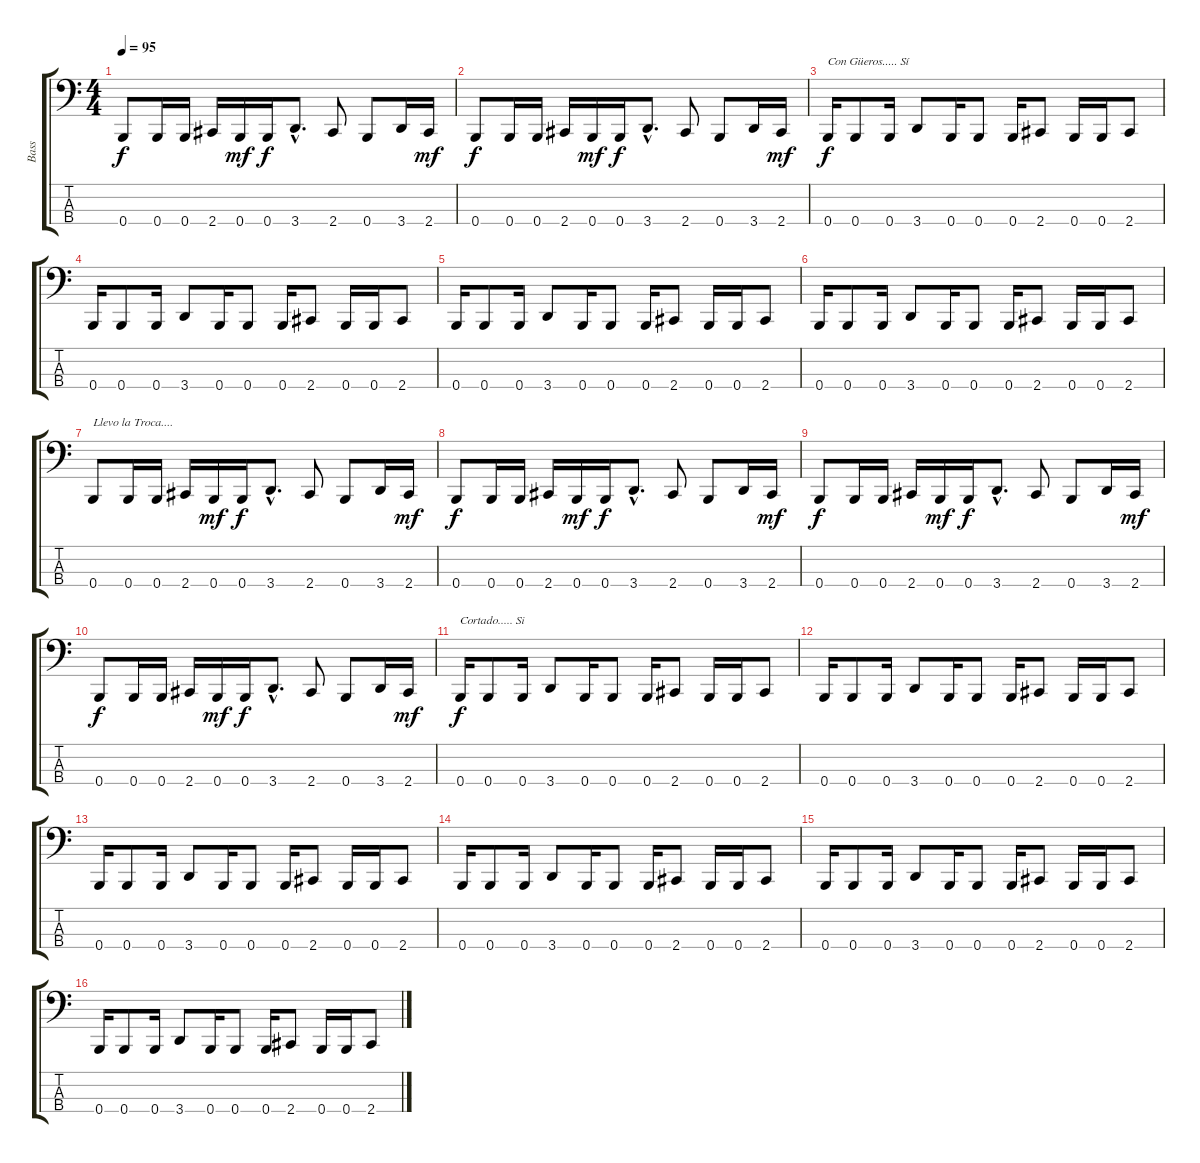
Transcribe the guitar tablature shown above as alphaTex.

\track ("Bass" "Bass") {instrument electricbasspick}
\staff {score tabs}
\tuning (E2 B1 Gb1 B0) {hide}
\ts (4 4)
\tempo 95
\clef f4
\ks c
0.4.8{dy f} 0.4.16 0.4.16 2.4.16 0.4.16{dy mf} 0.4.16{dy f} 3.4{hac}.8{d} 2.4.8 0.4.8 3.4.16 2.4.16{dy mf} |
0.4.8{dy f} 0.4.16 0.4.16 2.4.16 0.4.16{dy mf} 0.4.16{dy f} 3.4{hac}.8{d} 2.4.8 0.4.8 3.4.16 2.4.16{dy mf} |
0.4.16{txt "Con Güeros..... Sí" dy f} 0.4.8 0.4.16 3.4.8 0.4.16 0.4.8 0.4.16 2.4.8 0.4.16 0.4.16 2.4.8 |
0.4.16 0.4.8 0.4.16 3.4.8 0.4.16 0.4.8 0.4.16 2.4.8 0.4.16 0.4.16 2.4.8 |
0.4.16 0.4.8 0.4.16 3.4.8 0.4.16 0.4.8 0.4.16 2.4.8 0.4.16 0.4.16 2.4.8 |
0.4.16 0.4.8 0.4.16 3.4.8 0.4.16 0.4.8 0.4.16 2.4.8 0.4.16 0.4.16 2.4.8 |
0.4.8{txt "Llevo la Troca...."} 0.4.16 0.4.16 2.4.16 0.4.16{dy mf} 0.4.16{dy f} 3.4{hac}.8{d} 2.4.8 0.4.8 3.4.16 2.4.16{dy mf} |
0.4.8{dy f} 0.4.16 0.4.16 2.4.16 0.4.16{dy mf} 0.4.16{dy f} 3.4{hac}.8{d} 2.4.8 0.4.8 3.4.16 2.4.16{dy mf} |
0.4.8{dy f} 0.4.16 0.4.16 2.4.16 0.4.16{dy mf} 0.4.16{dy f} 3.4{hac}.8{d} 2.4.8 0.4.8 3.4.16 2.4.16{dy mf} |
0.4.8{dy f} 0.4.16 0.4.16 2.4.16 0.4.16{dy mf} 0.4.16{dy f} 3.4{hac}.8{d} 2.4.8 0.4.8 3.4.16 2.4.16{dy mf} |
0.4.16{txt "Cortado..... Si" dy f} 0.4.8 0.4.16 3.4.8 0.4.16 0.4.8 0.4.16 2.4.8 0.4.16 0.4.16 2.4.8 |
0.4.16 0.4.8 0.4.16 3.4.8 0.4.16 0.4.8 0.4.16 2.4.8 0.4.16 0.4.16 2.4.8 |
0.4.16 0.4.8 0.4.16 3.4.8 0.4.16 0.4.8 0.4.16 2.4.8 0.4.16 0.4.16 2.4.8 |
0.4.16 0.4.8 0.4.16 3.4.8 0.4.16 0.4.8 0.4.16 2.4.8 0.4.16 0.4.16 2.4.8 |
0.4.16 0.4.8 0.4.16 3.4.8 0.4.16 0.4.8 0.4.16 2.4.8 0.4.16 0.4.16 2.4.8 |
0.4.16 0.4.8 0.4.16 3.4.8 0.4.16 0.4.8 0.4.16 2.4.8 0.4.16 0.4.16 2.4.8
